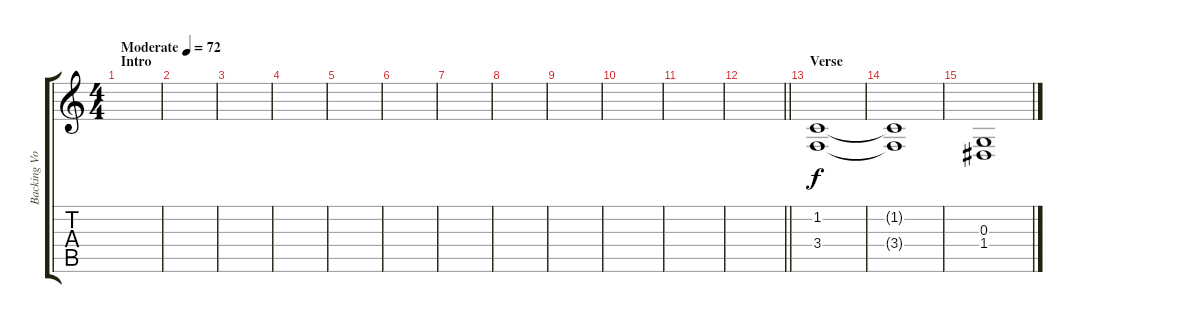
\track ("Backing Vocals" "Backing Vo") {instrument piccolo}
\staff {score tabs}
\tuning (E4 B3 G3 D3 A2 E2) {hide}
\ts (4 4)
\section ("" "Intro")
\tempo (72 "Moderate")
\clef g2
\ks c
|
|
|
|
|
|
|
|
|
|
|
\barLineRight lightlight
|
\section ("" "Verse")
(1.2 3.4).1 |
(1.2{t} 3.4{t}).1 |
(0.3 1.4).1
